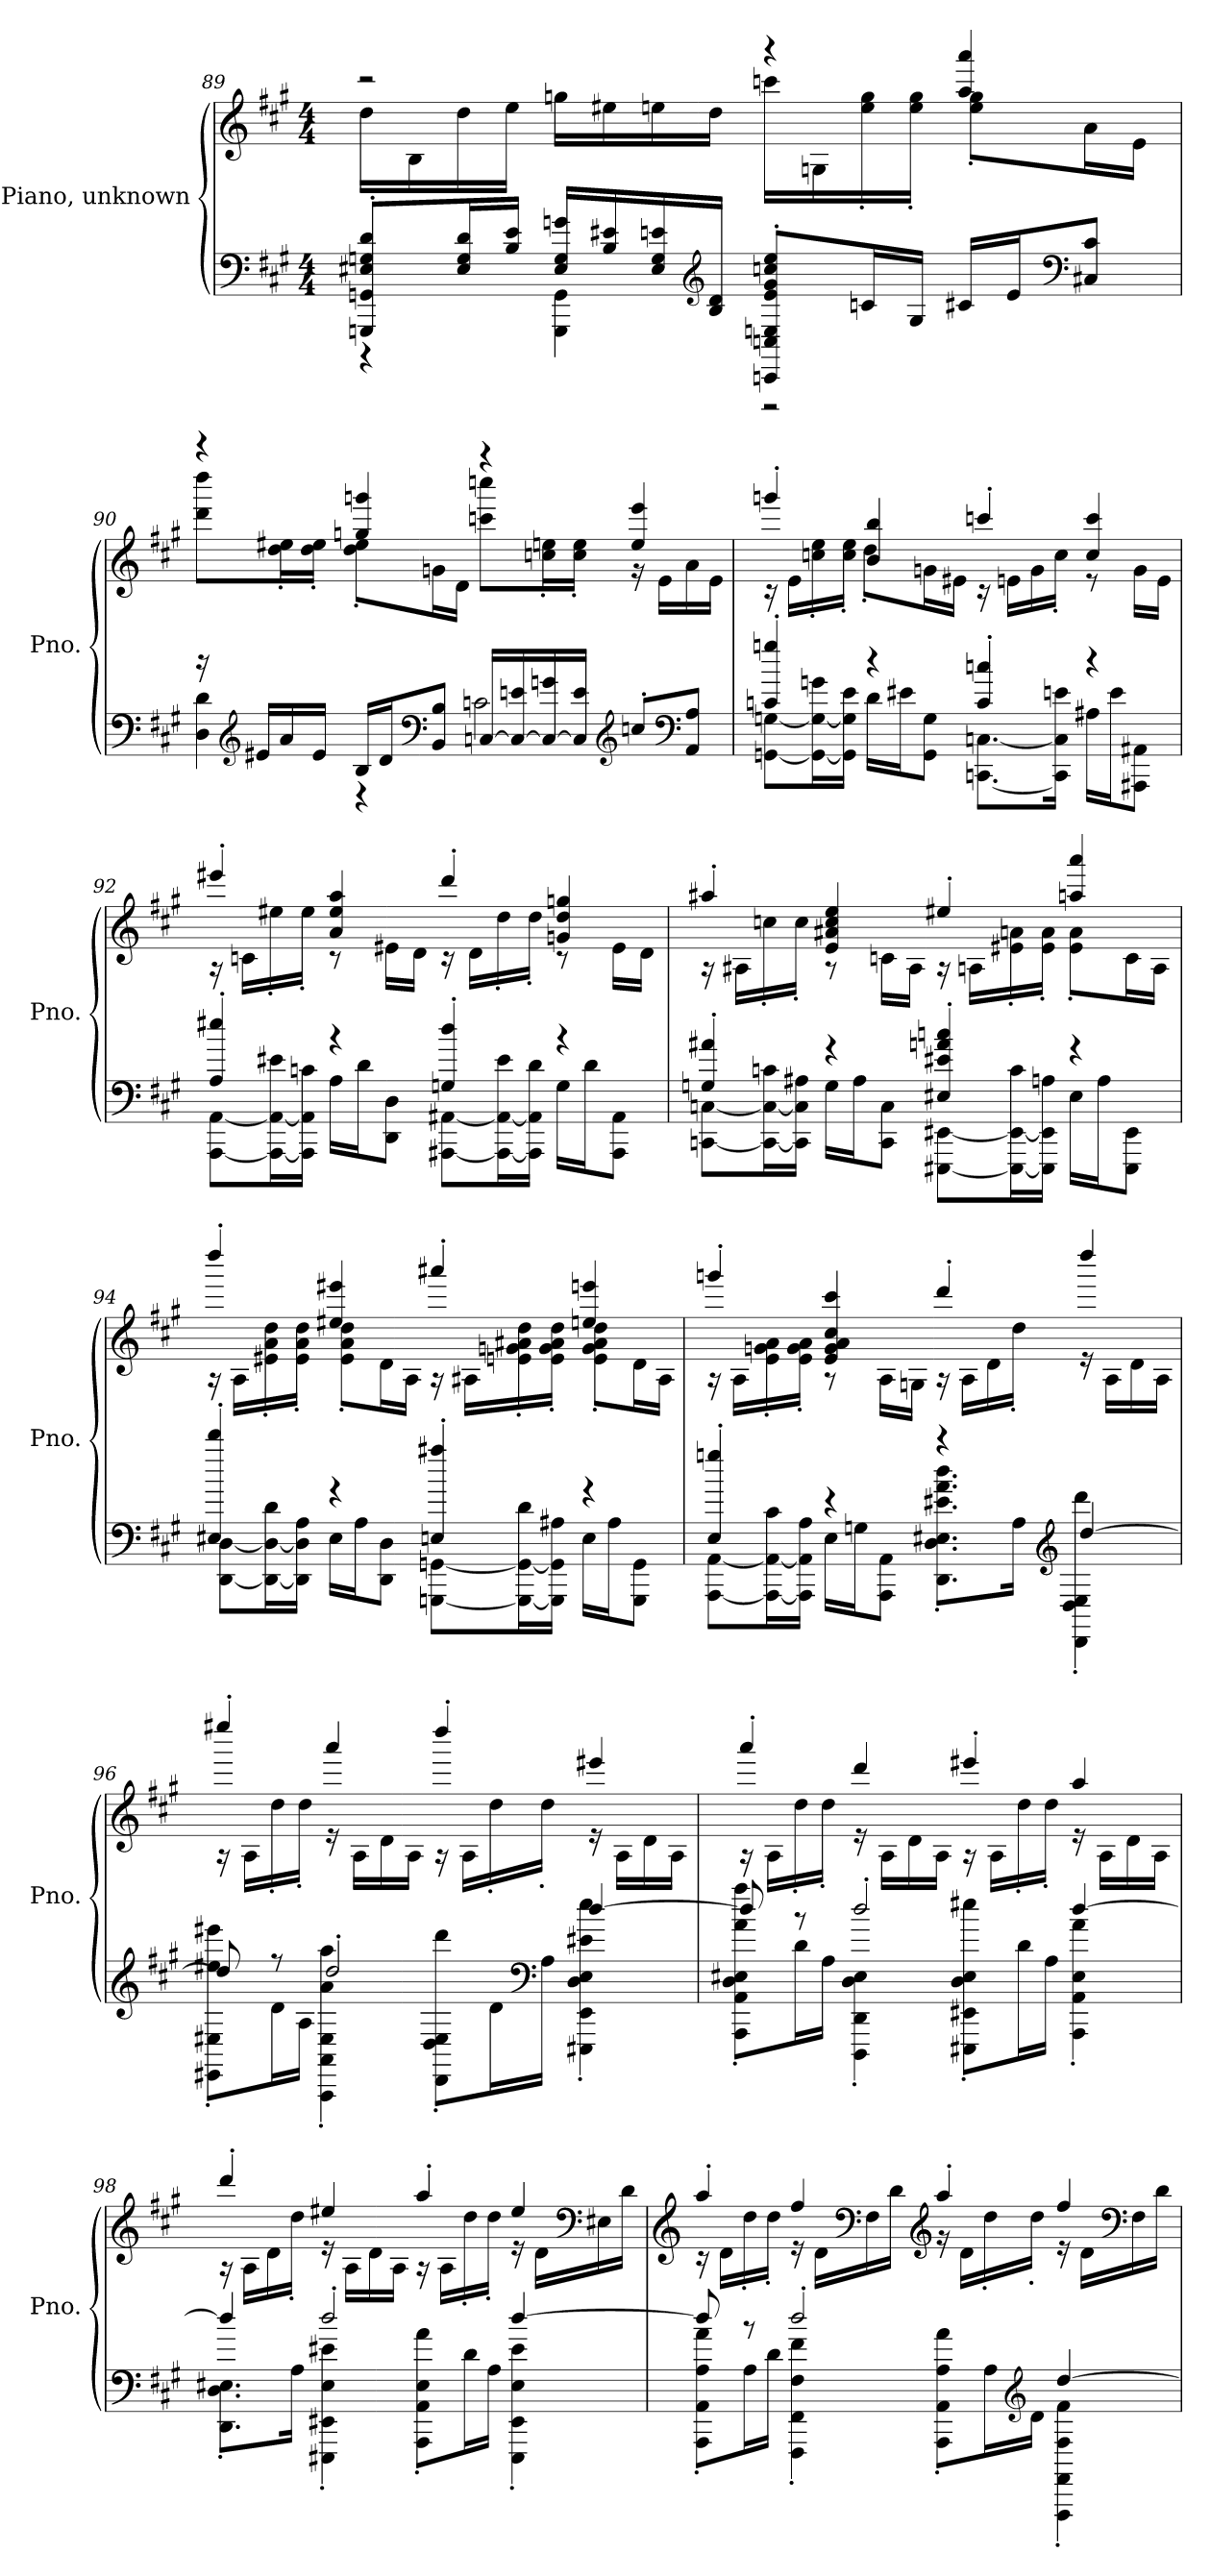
**kern	**kern
*part1	*part1
*staff2	*staff1
*I"Piano, unknown	*
*I'Pno.	*
!!LO:LB:g=z
*clefF4	*clefG2
*k[f#c#g#]	*k[f#c#g#]
*M4/4	*M4/4
=89	=89
*^	*^
8GGGn/' 8GGn/' 8E#X/' 8Gn/' 8d/'L	4r	2r	16dd\LL
.	.	.	16B\
16E#/ 16G/ 16d/L	.	.	16dd\
16B/ 16e/JJ	.	.	16ee\JJ
16E#/ 16G/ 16gn/LL	4GGG\ 4GG\	.	16ggn\LL
16B/ 16e#X/	.	.	16ee#X\
16E#/ 16G/ 16en/	.	.	16een\
*clefG2	*	*	*
16B/ 16d/JJ	.	.	16dd\JJ
8CCn/' 8Cn/' 8En/' 8e/' 8g/' 8ccn/' 8ee/'L	2r	4r	16cccn\LL
.	.	.	16Gn\
16cn/L	.	.	16ee\' 16gg\'
16G/JJ	.	.	16ee\' 16gg\'JJ
16c#X/LL	.	4aa/ 4aaa/	8ee\' 8gg\'L
16e/J	.	.	.
*clefF4	*	*	*
8C#X/ 8c#/J	.	.	16a\L
.	.	.	16e\JJ
!!LO:LB:g=z	!!
=90	=90	=90	=90
16r	4D\ 4d\	4r	8ddd\ 8dddd\L
*clefG2	*	*	*
16e#X/LL	.	.	.
16a/	.	.	16dd\' 16ee#X\'L
16e#/JJ	.	.	16dd\' 16ee#\'JJ
16B/LL	4r	4ggn/ 4gggn/	8dd\' 8ee#\'L
16d/J	.	.	.
*clefF4	*	*	*
8BB/ 8B/J	.	.	16gn\L
.	.	.	16d\JJ
[16Cn/LL	2cn\	4r	8cccn\ 8ccccn\L
16C/_ 16en/	.	.	.
16C/_ 16gn/	.	.	16ccn\' 16een\'L
16C/] 16e/JJ	.	.	16cc\' 16ee\'JJ
*clefG2	*	*	*
8ccn'/L	.	4ee/ 4eee/	16r
.	.	.	16e\LL
*clefF4	*	*	*
8AA/ 8A/J	.	.	16a\
.	.	.	16e\JJ
!!LO:PB:g=z	!!
=91	=91	=91	=91
4cn/' 4ggn/'	[8GGn\ [8Gn\L	4gggn'/	16r
.	.	.	16e\LL
.	16GG\_ 16G\_ 16gn\L	.	16ccn\' 16ee\'
.	16GG\] 16G\] 16e\JJ	.	16cc\' 16ee\'JJ
4r	16d\LL	4b/ 4bb/	8dd'\L
.	16e#X\J	.	.
.	8GG\ 8G\J	.	16gn\L
.	.	.	16e#X\JJ
4c/' 4ccn/'	[8.CCn\ [8.Cn\L	4cccn'/	16r
.	.	.	16en\LL
.	.	.	16g\
.	16CC\] 16C\] 16en\Jk	.	16cc'\JJ
4r	16A#X\LL	4cc/ 4ccc/	8r
.	16e\J	.	.
.	8AAA#X\ 8AA#X\J	.	16g\LL
.	.	.	16e\JJ
=92	=92	=92	=92
4A/' 4ee#X/'	[8AAA\ [8AA\L	4eee#X'/	16r
.	.	.	16cn\LL
.	16AAA\_ 16AA\_ 16e#X\L	.	16ee#X'\
.	16AAA\] 16AA\] 16cn\JJ	.	16ee#'\JJ
4r	16A\LL	4a/ 4ee#/ 4aa/	8r
.	16d\J	.	.
.	8DD\ 8D\J	.	16e#X\LL
.	.	.	16d\JJ
4Gn/' 4dd/'	[8AAA#X\ [8AA#X\L	4ddd'/	16r
.	.	.	16d\LL
.	16AAA#\_ 16AA#\_ 16e#\L	.	16dd'\
.	16AAA#\] 16AA#\] 16d\JJ	.	16dd'\JJ
4r	16G\LL	4gn/ 4dd/ 4ggn/	8r
.	16d\J	.	.
.	8AAA#\ 8AA#\J	.	16e#\LL
.	.	.	16d\JJ
!!LO:LB:g=z	!!
=93	=93	=93	=93
4Gn/' 4a#X/'	[8CCn\ [8Cn\L	4aa#X'/	16r
.	.	.	16A#X\LL
.	16CC\_ 16C\_ 16cn\L	.	16ccn'\
.	16CC\] 16C\] 16A#X\JJ	.	16cc'\JJ
4r	16G\LL	4e/ 4a#X/ 4cc/ 4ee/	8r
.	16A#\J	.	.
.	8CC\ 8C\J	.	16cn\LL
.	.	.	16A#\JJ
4E#X/' 4e#X/' 4an/' 4ccn/'	[8EEE#X\ [8EE#X\L	4ee#X'/	16r
.	.	.	16An\LL
.	16EEE#\_ 16EE#\_ 16c\L	.	16e#X\' 16an\'
.	16EEE#\] 16EE#\] 16An\JJ	.	16e#\' 16a\'JJ
4r	16E#\LL	4aan/ 4aaa/	8e#\' 8a\'L
.	16A\J	.	.
.	8EEE#\ 8EE#\J	.	16c\L
.	.	.	16A\JJ
!!LO:LB:g=z	!!
=94	=94	=94	=94
4E#X/' 4ddd/'	[8DD\ [8D\L	4dddd'/	16r
.	.	.	16A\LL
.	16DD\_ 16D\_ 16d\L	.	16e#X\' 16a\' 16dd\'
.	16DD\] 16D\] 16A\JJ	.	16e#\' 16a\' 16dd\'JJ
4r	16E#\LL	4ee#X/ 4eee#X/	8e#\' 8a\' 8dd\'L
.	16A\J	.	.
.	8DD\ 8D\J	.	16d\L
.	.	.	16A\JJ
4En/' 4aa#X/'	[8GGGn\ [8GGn\L	4aaa#X'/	16r
.	.	.	16A#X\LL
.	16GGG\_ 16GG\_ 16d\L	.	16en\' 16gn\' 16a#X\' 16dd\'
.	16GGG\] 16GG\] 16A#X\JJ	.	16e\' 16g\' 16a#\' 16dd\'JJ
4r	16E\LL	4een/ 4eeen/	8e\' 8g\' 8a#\' 8dd\'L
.	16A#\J	.	.
.	8GGG\ 8GG\J	.	16d\L
.	.	.	16A#\JJ
!!LO:LB:g=z	!!
=95	=95	=95	=95
4E/' 4ggn/'	[8AAA\ [8AA\L	4gggn'/	16r
.	.	.	16A\LL
.	16AAA\_ 16AA\_ 16c#\L	.	16e\' 16gn\' 16a\'
.	16AAA\] 16AA\] 16A\JJ	.	16e\' 16g\' 16a\'JJ
4r	16E\LL	4e/ 4g/ 4a/ 4cc#/ 4ccc#/	8r
.	16Gn\J	.	.
.	8AAA\ 8AA\J	.	16A\LL
.	.	.	16Gn\JJ
4r	8.DD\' 8.D\' 8.E#X\' 8.e#X\' 8.a\' 8.dd\'L	4ddd'/	16r
.	.	.	16A\LL
.	.	.	16d\
.	16A\Jk	.	16dd'\JJ
*clefG2	*	*	*
[4dd/	4DD\' 4D\' 4E#\' 4ddd\'	4dddd/	16r
.	.	.	16A\LL
.	.	.	16d\
.	.	.	16A\JJ
=96	=96	=96	=96
8dd/]	8EE#X\' 8E#X\' 8ee#X\' 8eee#X\'L	4eeee#X'/	16r
.	.	.	16A\LL
8r	16d\L	.	16dd'\
.	16A\JJ	.	16dd'\JJ
2dd'/	4AAA\' 4AA\' 4E#\' 4a\' 4aa\'	4aaa/	16r
.	.	.	16A\LL
.	.	.	16d\
.	.	.	16A\JJ
.	8DD\' 8D\' 8E#\' 8ddd\'L	4dddd'/	16r
.	.	.	16A\LL
.	16d\L	.	16dd'\
*clefF4	*	*	*
.	16A\JJ	.	16dd'\JJ
[4dd/	4EEE#X\' 4EE#\' 4D\' 4E#\' 4e#X\' 4ee#\'	4eee#X/	16r
.	.	.	16A\LL
.	.	.	16d\
.	.	.	16A\JJ
!!LO:LB:g=z	!!
=97	=97	=97	=97
8dd/]	8AAA\' 8AA\' 8D\' 8E#X\' 8a\' 8aa\'L	4aaa'/	16r
.	.	.	16A\LL
8r	16d\L	.	16dd'\
.	16A\JJ	.	16dd'\JJ
2dd'/	4DDD\' 4DD\' 4D\' 4E#\'	4ddd/	16r
.	.	.	16A\LL
.	.	.	16d\
.	.	.	16A\JJ
.	8EEE#X\' 8EE#X\' 8D\' 8E#\' 8ee#X\'L	4eee#X'/	16r
.	.	.	16A\LL
.	16d\L	.	16dd'\
.	16A\JJ	.	16dd'\JJ
[4dd/	4AAA\' 4AA\' 4E#\' 4a\'	4aa/	16r
.	.	.	16A\LL
.	.	.	16d\
.	.	.	16A\JJ
=98	=98	=98	=98
4dd/]	8.DD\' 8.D\' 8.E#X\'L	4ddd'/	16r
.	.	.	16A\LL
.	.	.	16d\
.	16A\Jk	.	16dd'\JJ
2dd'/	4EEE#X\' 4EE#X\' 4E#\' 4e#X\'	4ee#X/	16r
.	.	.	16A\LL
.	.	.	16d\
.	.	.	16A\JJ
.	8AAA\' 8AA\' 8E#\' 8a\'L	4aa'/	16r
.	.	.	16A\LL
.	16d\L	.	16dd'\
.	16A\JJ	.	16dd'\JJ
[4dd/	4EEE#\' 4EE#\' 4E#\' 4e#\'	4ee#/	16r
.	.	.	16d\LL
*	*	*clefF4	*
.	.	.	16E#X\
.	.	.	16d\JJ
!!LO:LB:g=z	!!
=99	=99	=99	=99
*	*	*clefG2	*
8dd/]	8AAA\' 8AA\' 8A\' 8a\'L	4aa'/	16r
.	.	.	16d\LL
8r	16A\L	.	16dd'\
.	16d\JJ	.	16dd'\JJ
2dd'/	4FFF#\' 4FF#\' 4F#\' 4f#\'	4ff#/	16r
.	.	.	16d\LL
*	*	*clefF4	*
.	.	.	16F#\
.	.	.	16d\JJ
*	*	*clefG2	*
.	8AAA\' 8AA\' 8A\' 8a\'L	4aa'/	16r
.	.	.	16d\LL
.	16A\L	.	16dd'\
*clefG2	*	*	*
.	16d\JJ	.	16dd'\JJ
[4dd/	4FFF#\' 4FF#\' 4F#\' 4f#\'	4ff#/	16r
.	.	.	16d\LL
*	*	*clefF4	*
.	.	.	16F#\
.	.	.	16d\JJ
*v	*v	*	*
*	*v	*v
=	=
*-	*-
